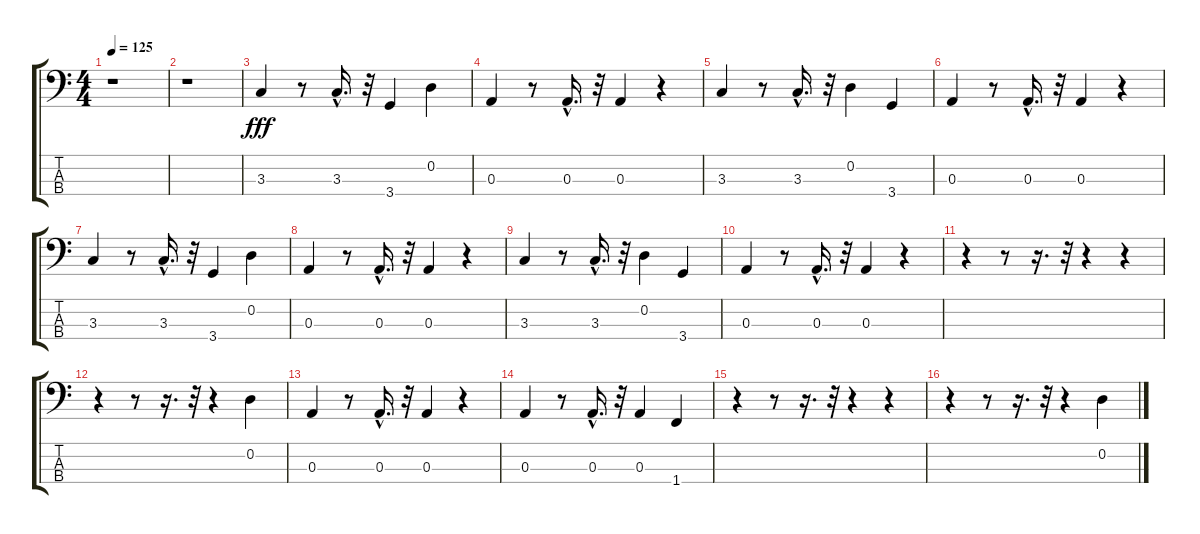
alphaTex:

\track "" {instrument electricbassfinger}
\staff {score tabs}
\tuning (G2 D2 A1 E1) {hide}
\ts (4 4)
\tempo 125
\clef f4
\ks c
r.1{dy fff instrument electricbassfinger} |
r.1 |
3.3.4 r.8 3.3{hac}.16{d} r.32 3.4.4 0.2.4 |
0.3.4 r.8 0.3{hac}.16{d} r.32 0.3.4 r.4 |
3.3.4 r.8 3.3{hac}.16{d} r.32 0.2.4 3.4.4 |
0.3.4 r.8 0.3{hac}.16{d} r.32 0.3.4 r.4 |
3.3.4 r.8 3.3{hac}.16{d} r.32 3.4.4 0.2.4 |
0.3.4 r.8 0.3{hac}.16{d} r.32 0.3.4 r.4 |
3.3.4 r.8 3.3{hac}.16{d} r.32 0.2.4 3.4.4 |
0.3.4 r.8 0.3{hac}.16{d} r.32 0.3.4 r.4 |
r.4 r.8 r.16{d} r.32 r.4 r.4 |
r.4 r.8 r.16{d} r.32 r.4 0.2.4 |
0.3.4 r.8 0.3{hac}.16{d} r.32 0.3.4 r.4 |
0.3.4 r.8 0.3{hac}.16{d} r.32 0.3.4 1.4.4 |
r.4 r.8 r.16{d} r.32 r.4 r.4 |
r.4 r.8 r.16{d} r.32 r.4 0.2.4
